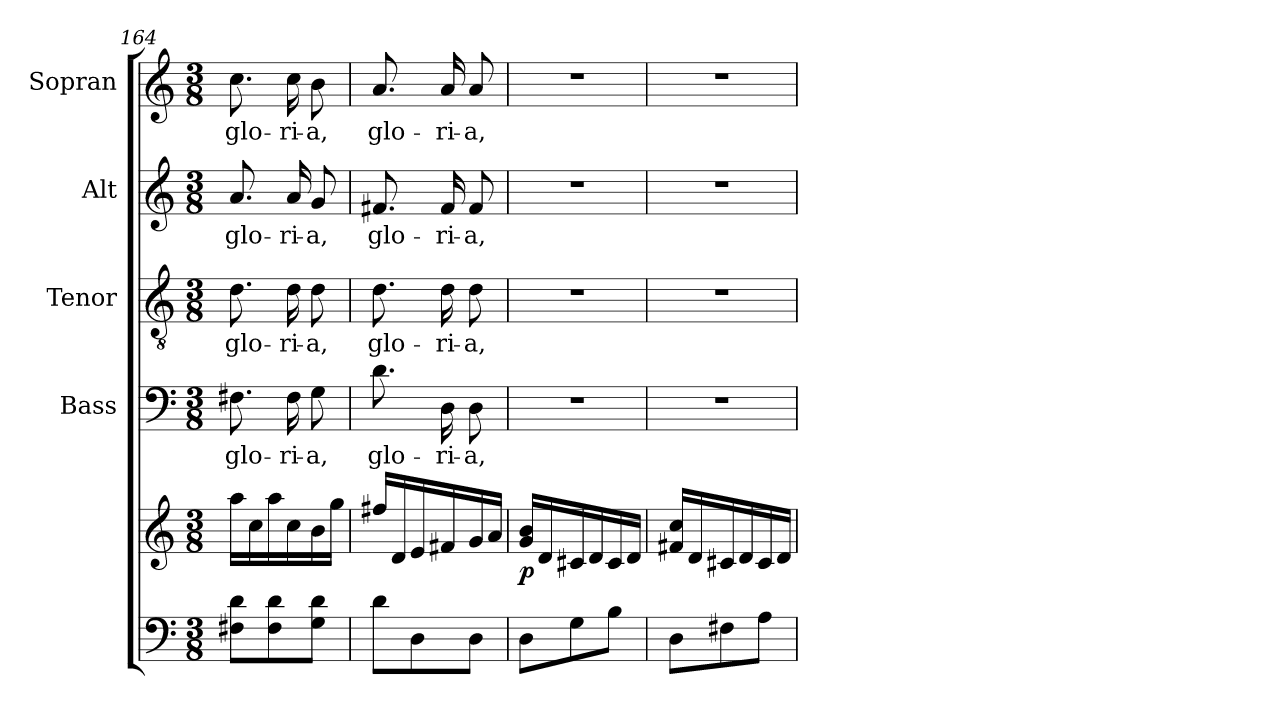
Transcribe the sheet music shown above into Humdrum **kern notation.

**kern	**kern	**dynam	**kern	**text	**kern	**text	**kern	**text	**kern	**text
*part5	*part5	*part5	*part4	*part4	*part3	*part3	*part2	*part2	*part1	*part1
*staff6	*staff5	*staff5/6	*staff4	*staff4	*staff3	*staff3	*staff2	*staff2	*staff1	*staff1
*	*	*	*I"Bass	*	*I"Tenor	*	*I"Alt	*	*I"Sopran	*
*	*	*	*I'B.	*	*I'T.	*	*I'A.	*	*I'S.	*
*clefF4	*clefG2	*	*clefF4	*	*clefGv2	*	*clefG2	*	*clefG2	*
*k[]	*k[]	*	*k[]	*	*k[]	*	*k[]	*	*k[]	*
*C:	*C:	*	*C:	*	*C:	*	*C:	*	*C:	*
*M3/8	*M3/8	*	*M3/8	*	*M3/8	*	*M3/8	*	*M3/8	*
=164	=164	=164	=164	=164	=164	=164	=164	=164	=164	=164
!	!	!	!	!LO:LY:b	!	!LO:LY:b	!	!LO:LY:b	!	!LO:LY:b
8F#X\ 8d\L	16aa\LL	.	8.F#X\	glo-	8.d\	glo-	8.a/	glo-	8.cc\	glo-
.	16cc\	.	.	.	.	.	.	.	.	.
8F#\ 8d\	16aa\	.	.	.	.	.	.	.	.	.
!	!	!	!	!LO:LY:b	!	!LO:LY:b	!	!LO:LY:b	!	!LO:LY:b
.	16cc\	.	16F#\	-ri-	16d\	-ri-	16a/	-ri-	16cc\	-ri-
!	!	!	!	!LO:LY:b	!	!LO:LY:b	!	!LO:LY:b	!	!LO:LY:b
8G\ 8d\J	16b\	.	8G\	-a,	8d\	-a,	8g/	-a,	8b\	-a,
.	16gg\JJ	.	.	.	.	.	.	.	.	.
!!LO:PB:g=z
=165	=165	=165	=165	=165	=165	=165	=165	=165	=165	=165
!	!	!	!	!LO:LY:b	!	!LO:LY:b	!	!LO:LY:b	!	!LO:LY:b
8d\L	16ff#X/LL	.	8.d\	glo-	8.d\	glo-	8.f#X/	glo-	8.a/	glo-
.	16d/	.	.	.	.	.	.	.	.	.
8D\	16e/	.	.	.	.	.	.	.	.	.
!	!	!	!	!LO:LY:b	!	!LO:LY:b	!	!LO:LY:b	!	!LO:LY:b
.	16f#X/	.	16D\	-ri-	16d\	-ri-	16f#/	-ri-	16a/	-ri-
!	!	!	!	!LO:LY:b	!	!LO:LY:b	!	!LO:LY:b	!	!LO:LY:b
8D\J	16g/	.	8D\	-a,	8d\	-a,	8f#/	-a,	8a/	-a,
.	16a/JJ	.	.	.	.	.	.	.	.	.
=166	=166	=166	=166	=166	=166	=166	=166	=166	=166	=166
!	!	!LO:DY:b	!	!	!	!	!	!	!	!
8D\L	16g/ 16b/LL	p	4.r	.	4.r	.	4.r	.	4.r	.
.	16d/	.	.	.	.	.	.	.	.	.
8G\	16c#X/	.	.	.	.	.	.	.	.	.
.	16d/	.	.	.	.	.	.	.	.	.
8B\J	16c#/	.	.	.	.	.	.	.	.	.
.	16d/JJ	.	.	.	.	.	.	.	.	.
=167	=167	=167	=167	=167	=167	=167	=167	=167	=167	=167
8D\L	16f#X/ 16cc/LL	.	4.r	.	4.r	.	4.r	.	4.r	.
.	16d/	.	.	.	.	.	.	.	.	.
8F#X\	16c#X/	.	.	.	.	.	.	.	.	.
.	16d/	.	.	.	.	.	.	.	.	.
8A\J	16c#/	.	.	.	.	.	.	.	.	.
.	16d/JJ	.	.	.	.	.	.	.	.	.
=	=	=	=	=	=	=	=	=	=	=
*-	*-	*-	*-	*-	*-	*-	*-	*-	*-	*-
